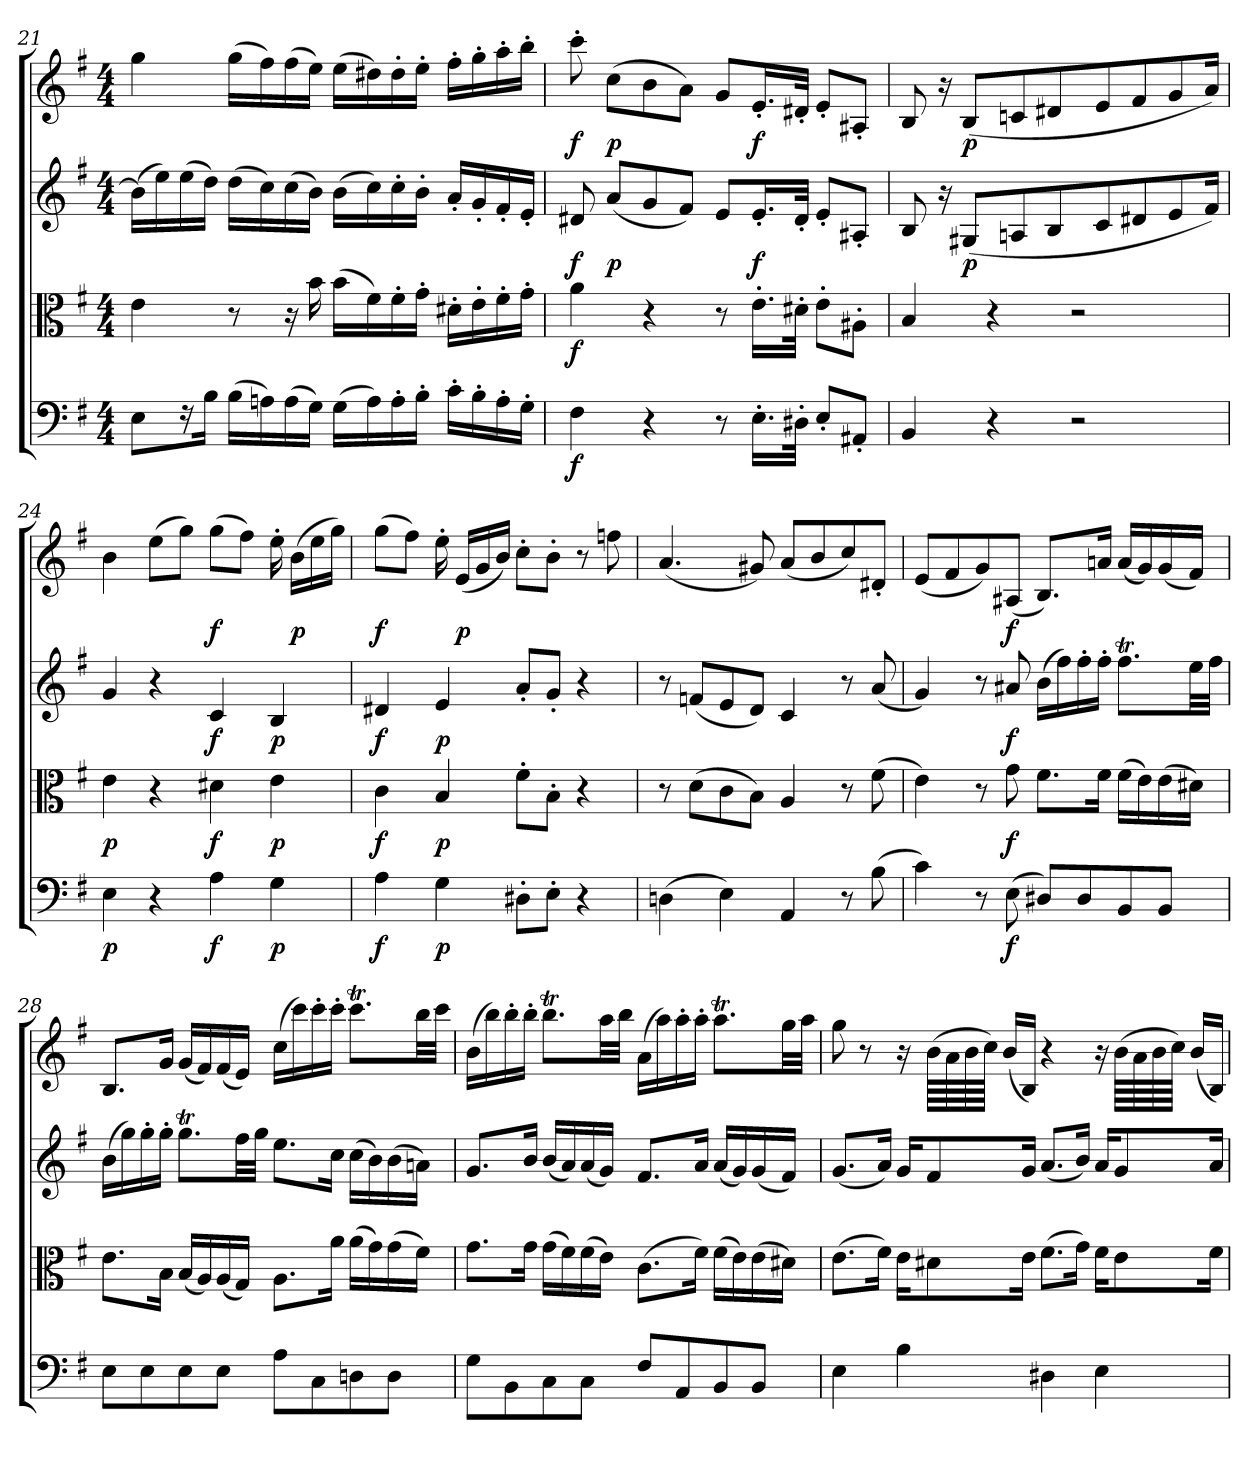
**kern	**dynam	**kern	**dynam	**kern	**dynam	**kern	**dynam
*part4	*part4	*part3	*part3	*part2	*part2	*part1	*part1
*staff4	*staff4	*staff3	*staff3	*staff2	*staff2	*staff1	*staff1
*clefF4	*	*clefC3	*	*clefG2	*	*clefG2	*
*k[f#]	*	*k[f#]	*	*k[f#]	*	*k[f#]	*
*e:	*	*e:	*	*e:	*	*e:	*
*M4/4	*	*M4/4	*	*M4/4	*	*M4/4	*
=21	=21	=21	=21	=21	=21	=21	=21
8E\L	.	4e\	.	(16b\LL]	.	4gg\	.
.	.	.	.	16ee\)	.	.	.
16r	.	.	.	(16ee\	.	.	.
16B\Jk	.	.	.	16dd\JJ)	.	.	.
(16B\LL	.	8r	.	(16dd\LL	.	(16gg\LL	.
16An\)	.	.	.	16cc\)	.	16ff#\)	.
(16A\	.	16r	.	(16cc\	.	(16ff#\	.
16G\JJ)	.	16b\	.	16b\JJ)	.	16ee\JJ)	.
(16G\LL	.	(16b\LL	.	(16b\LL	.	(16ee\LL	.
16A\)	.	16f#\)	.	16cc\)	.	16dd#X\)	.
16A'\	.	16f#'\	.	16cc'\	.	16dd#'\	.
16B'\JJ	.	16g'\JJ	.	16b'\JJ	.	16ee'\JJ	.
16c'\LL	.	16d#X'\LL	.	16a'/LL	.	16ff#'\LL	.
16B'\	.	16e'\	.	16g'/	.	16gg'\	.
16A'\	.	16f#'\	.	16f#'/	.	16aa'\	.
16G'\JJ	.	16g'\JJ	.	16e'/JJ	.	16bb'\JJ	.
=22	=22	=22	=22	=22	=22	=22	=22
4F#\	f	4a\	f	8d#X/	f	8ccc'\	f
.	.	.	.	(8a/L	p	(8cc\L	p
4r	.	4r	.	8g/	.	8b\	.
.	.	.	.	8f#/J)	.	8a\J)	.
8r	.	8r	.	8e/L	.	8g/L	.
16.E'\LL	.	16.e'\LL	.	16.e'/L	f	16.e'/L	f
32D#X'\JJk	.	32d#X'\JJk	.	32d#'/JJk	.	32d#X'/JJk	.
8E'/L	.	8e'\L	.	8e'/L	.	8e'/L	.
8AA#X'/J	.	8A#X'\J	.	8A#X'/J	.	8A#X'/J	.
=23	=23	=23	=23	=23	=23	=23	=23
4BB/	.	4B/	.	8B/	.	8B/	.
.	.	.	.	16r	.	16r	.
.	.	.	.	(8G#X/L	p	(8B/L	p
4r	.	4r	.	.	.	.	.
.	.	.	.	8An/	.	8cn/	.
.	.	.	.	8B/	.	8d#X/	.
2r	.	2r	.	.	.	.	.
.	.	.	.	8c/	.	8e/	.
.	.	.	.	8d#X/	.	8f#/	.
.	.	.	.	8e/	.	8g/	.
.	.	.	.	16f#/Jk)	.	16a/Jk)	.
=24	=24	=24	=24	=24	=24	=24	=24
4E\	p	4e\	p	4g/	.	4b\	.
4r	.	4r	.	4r	.	(8ee\L	.
.	.	.	.	.	.	8gg\J)	.
4A\	f	4d#X\	f	4c/	f	(8gg\L	f
.	.	.	.	.	.	8ff#\J)	.
4G\	p	4e\	p	4B/	p	16ee'\	.
.	.	.	.	.	.	(16b\LL	p
.	.	.	.	.	.	16ee\	.
.	.	.	.	.	.	16gg\JJ)	.
=25	=25	=25	=25	=25	=25	=25	=25
4A\	f	4c\	f	4d#X/	f	(8gg\L	f
.	.	.	.	.	.	8ff#\J)	.
4G\	p	4B/	p	4e/	p	16ee'\	.
.	.	.	.	.	.	(16e/LL	p
.	.	.	.	.	.	16g/	.
.	.	.	.	.	.	16b/JJ)	.
8D#X'\L	.	8f#'\L	.	8a'/L	.	8cc'\L	.
8E'\J	.	8B'\J	.	8g'/J	.	8b'\J	.
4r	.	4r	.	4r	.	8r	.
.	.	.	.	.	.	8ffn\	.
=26	=26	=26	=26	=26	=26	=26	=26
(4Dn\	.	8r	.	8r	.	(4.a/	.
.	.	(8d\L	.	(8fn/L	.	.	.
4E\)	.	8c\	.	8e/	.	.	.
.	.	8B\J)	.	8d/J)	.	8g#X/)	.
4AA/	.	4A/	.	4c/	.	(8a/L	.
.	.	.	.	.	.	8b/	.
8r	.	8r	.	8r	.	8cc/)	.
(8B\	.	(8f#\	.	(8a/	.	8d#X'/J	.
=27	=27	=27	=27	=27	=27	=27	=27
4c\)	.	4e\)	.	4g/)	.	(8e/L	.
.	.	.	.	.	.	8f#/	.
8r	.	8r	.	8r	.	8g/)	.
(8E\	f	8g\	f	8a#X/	f	(8A#X/J	f
8D#X/L)	.	8.f#\L	.	(16b\LL	.	8.B/L)	.
.	.	.	.	16ff#\)	.	.	.
8D#/	.	.	.	16ff#'\	.	.	.
.	.	16f#\Jk	.	16ff#'\JJ	.	16an/Jk	.
8BB/	.	(16f#\LL	.	8.ff#t\L	.	(16a/LL	.
.	.	16e\)	.	.	.	16g/)	.
8BB/J	.	(16e\	.	.	.	(16g/	.
.	.	16d#X\JJ)	.	32ee\LL	.	16f#/JJ)	.
.	.	.	.	32ff#\JJJ	.	.	.
=28	=28	=28	=28	=28	=28	=28	=28
8E\L	.	8.e\L	.	(16b\LL	.	8.B/L	.
.	.	.	.	16gg\)	.	.	.
8E\	.	.	.	16gg'\	.	.	.
.	.	16B\Jk	.	16gg'\JJ	.	16g/Jk	.
8E\	.	(16B/LL	.	8.ggT\L	.	(16g/LL	.
.	.	16A/)	.	.	.	16f#/)	.
8E\J	.	(16A/	.	.	.	(16f#/	.
.	.	16G/JJ)	.	32ff#\LL	.	16e/JJ)	.
.	.	.	.	32gg\JJJ	.	.	.
8A\L	.	8.A\L	.	8.ee\L	.	(16cc\LL	.
.	.	.	.	.	.	16ccc\)	.
8C\	.	.	.	.	.	16ccc'\	.
.	.	16a\Jk	.	16cc\Jk	.	16ccc'\JJ	.
8Dn\	.	(16a\LL	.	(16cc\LL	.	8.cccT\L	.
.	.	16g\)	.	16b\)	.	.	.
8D\J	.	(16g\	.	(16b\	.	.	.
.	.	16f#\JJ)	.	16an\JJ)	.	32bb\LL	.
.	.	.	.	.	.	32ccc\JJJ	.
=29	=29	=29	=29	=29	=29	=29	=29
8G\L	.	8.g\L	.	8.g/L	.	(16b\LL	.
.	.	.	.	.	.	16bb\)	.
8BB\	.	.	.	.	.	16bb'\	.
.	.	16g\Jk	.	16b/Jk	.	16bb'\JJ	.
8C\	.	(16g\LL	.	(16b/LL	.	8.bbt\L	.
.	.	16f#\)	.	16a/)	.	.	.
8C\J	.	(16f#\	.	(16a/	.	.	.
.	.	16e\JJ)	.	16g/JJ)	.	32aa\LL	.
.	.	.	.	.	.	32bb\JJJ	.
8F#/L	.	(8.c\L	.	8.f#/L	.	(16a\LL	.
.	.	.	.	.	.	16aa\)	.
8AA/	.	.	.	.	.	16aa'\	.
.	.	16f#\Jk)	.	16a/Jk	.	16aa'\JJ	.
8BB/	.	(16f#\LL	.	(16a/LL	.	8.aaT\L	.
.	.	16e\)	.	16g/)	.	.	.
8BB/J	.	(16e\	.	(16g/	.	.	.
.	.	16d#X\JJ)	.	16f#/JJ)	.	32gg\LL	.
.	.	.	.	.	.	32aa\JJJ	.
=30	=30	=30	=30	=30	=30	=30	=30
4E\	.	(8.e\L	.	(8.g/L	.	8gg\	.
.	.	.	.	.	.	8r	.
.	.	16f#\Jk)	.	16a/Jk)	.	.	.
4B\	.	16e\KL	.	16g/KL	.	16r	.
.	.	8d#X\	.	8f#/	.	(64b\LLLL	.
.	.	.	.	.	.	64a\	.
.	.	.	.	.	.	64b\	.
.	.	.	.	.	.	64cc\JJJJ)	.
.	.	.	.	.	.	(16b/LL	.
.	.	16e\Jk	.	16g/Jk	.	16B/JJ)	.
4D#X\	.	(8.f#\L	.	(8.a/L	.	4r	.
.	.	16g\Jk)	.	16b/Jk)	.	.	.
4E\	.	16f#\KL	.	16a/KL	.	16r	.
.	.	8e\	.	8g/	.	(64b\LLLL	.
.	.	.	.	.	.	64a\	.
.	.	.	.	.	.	64b\	.
.	.	.	.	.	.	64cc\JJJJ)	.
.	.	.	.	.	.	(16b/LL	.
.	.	16f#\Jk	.	16a/Jk	.	16B/JJ)	.
=	=	=	=	=	=	=	=
*-	*-	*-	*-	*-	*-	*-	*-
